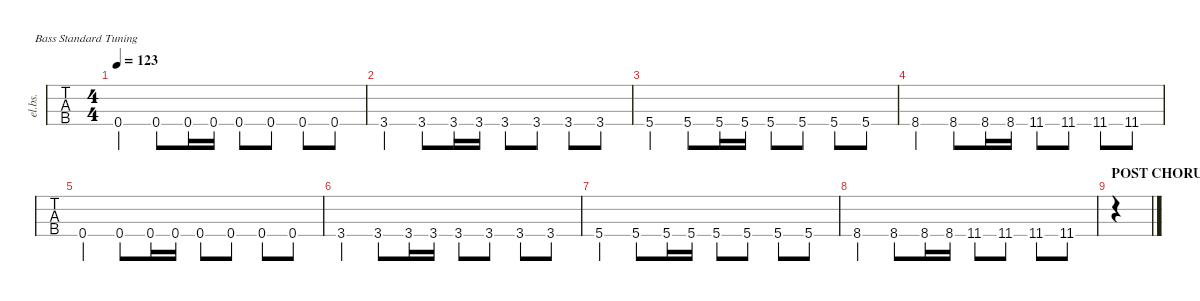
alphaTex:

\defaultSystemsLayout 4
\hideDynamics
\bracketExtendMode nobrackets
\otherSystemsTrackNameOrientation horizontal
\track ("Electric Bass" "el.bs.") {instrument electricbassfinger}
\staff {tabs}
\tuning (G2 D2 A1 E1)
\ts (4 4)
\tempo 123
\clef f4
\ks c
0.4.4{dy mf} 0.4.8 0.4.16 0.4.16 0.4.8 0.4.8 0.4.8 0.4.8 |
3.4.4 3.4.8 3.4.16 3.4.16 3.4.8 3.4.8 3.4.8 3.4.8 |
5.4.4 5.4.8 5.4.16 5.4.16 5.4.8 5.4.8 5.4.8 5.4.8 |
8.4.4 8.4.8 8.4.16 8.4.16 11.4{acc #}.8 11.4{acc #}.8 11.4{acc #}.8 11.4{acc #}.8 |
0.4.4 0.4.8 0.4.16 0.4.16 0.4.8 0.4.8 0.4.8 0.4.8 |
3.4.4 3.4.8 3.4.16 3.4.16 3.4.8 3.4.8 3.4.8 3.4.8 |
5.4.4 5.4.8 5.4.16 5.4.16 5.4.8 5.4.8 5.4.8 5.4.8 |
8.4.4 8.4.8 8.4.16 8.4.16 11.4{acc #}.8 11.4{acc #}.8 11.4{acc #}.8 11.4{acc #}.8 |
\section ("" "POST CHORUS")
